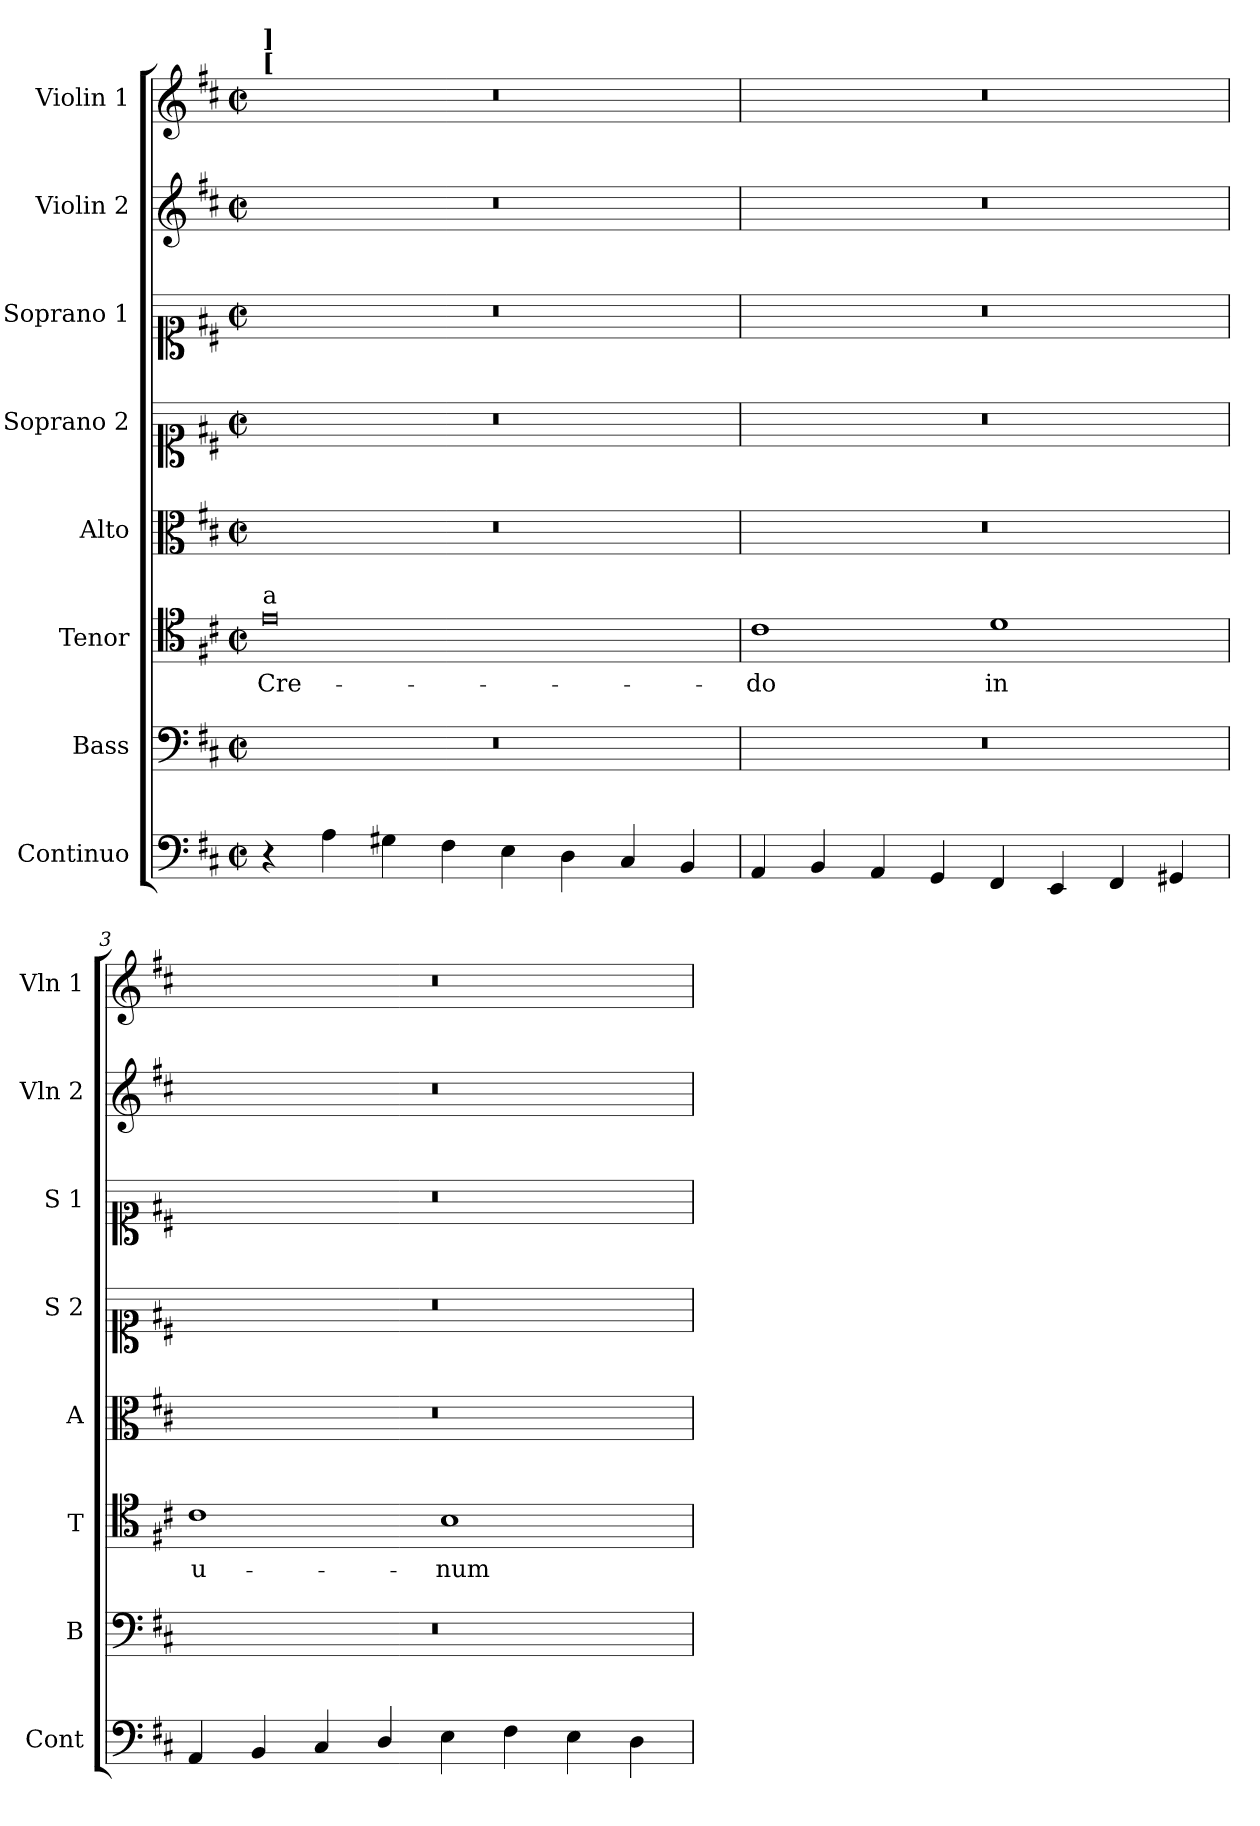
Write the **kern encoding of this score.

**kern	**kern	**kern	**text	**kern	**kern	**kern	**kern	**kern
*part8	*part7	*part6	*part6	*part5	*part4	*part3	*part2	*part1
*staff8	*staff7	*staff6	*staff6	*staff5	*staff4	*staff3	*staff2	*staff1
*I"Continuo	*I"Bass	*I"Tenor	*	*I"Alto	*I"Soprano 2	*I"Soprano 1	*I"Violin 2	*I"Violin 1
*I'Cont	*I'B	*I'T	*	*I'A	*I'S 2	*I'S 1	*I'Vln 2	*I'Vln 1
*clefF4	*clefF4	*clefC4	*	*clefC3	*clefC1	*clefC1	*clefG2	*clefG2
*k[f#c#]	*k[f#c#]	*k[f#c#]	*	*k[f#c#]	*k[f#c#]	*k[f#c#]	*k[f#c#]	*k[f#c#]
*M4/2	*M4/2	*M4/2	*	*M4/2	*M4/2	*M4/2	*M4/2	*M4/2
*met(c|)	*met(c|)	*met(c|)	*	*met(c|)	*met(c|)	*met(c|)	*met(c|)	*met(c|)
*MM184	*MM184	*MM184	*	*MM184	*MM184	*MM184	*MM184	*MM184
=1	=1	=1	=1	=1	=1	=1	=1	=1
!	!	!	!	!	!	!	!	!LO:TX:a:B:t=[
!	!	!	!	!	!	!	!	!LO:TX:a:B:t=]
!	!	!LO:TX:a:t=a	!	!	!	!	!	!
!	!	!	!LO:LY:b	!	!	!	!	!
4r	0r	0e	Cre-	0r	0r	0r	0r	0r
4A\	.	.	.	.	.	.	.	.
4G#X\	.	.	.	.	.	.	.	.
4F#\	.	.	.	.	.	.	.	.
4E\	.	.	.	.	.	.	.	.
4D\	.	.	.	.	.	.	.	.
4C#/	.	.	.	.	.	.	.	.
4BB/	.	.	.	.	.	.	.	.
=2	=2	=2	=2	=2	=2	=2	=2	=2
!	!	!	!LO:LY:b	!	!	!	!	!
4AA/	0r	1c#	-do	0r	0r	0r	0r	0r
4BB/	.	.	.	.	.	.	.	.
4AA/	.	.	.	.	.	.	.	.
4GG/	.	.	.	.	.	.	.	.
!	!	!	!LO:LY:b	!	!	!	!	!
4FF#/	.	1d	in	.	.	.	.	.
4EE/	.	.	.	.	.	.	.	.
4FF#/	.	.	.	.	.	.	.	.
4GG#X/	.	.	.	.	.	.	.	.
=3	=3	=3	=3	=3	=3	=3	=3	=3
!	!	!	!LO:LY:b	!	!	!	!	!
4AA/	0r	1c#	u-	0r	0r	0r	0r	0r
4BB/	.	.	.	.	.	.	.	.
4C#/	.	.	.	.	.	.	.	.
4D/	.	.	.	.	.	.	.	.
!	!	!	!LO:LY:b	!	!	!	!	!
4E\	.	1B	-num	.	.	.	.	.
4F#\	.	.	.	.	.	.	.	.
4E\	.	.	.	.	.	.	.	.
4D\	.	.	.	.	.	.	.	.
=	=	=	=	=	=	=	=	=
*-	*-	*-	*-	*-	*-	*-	*-	*-
